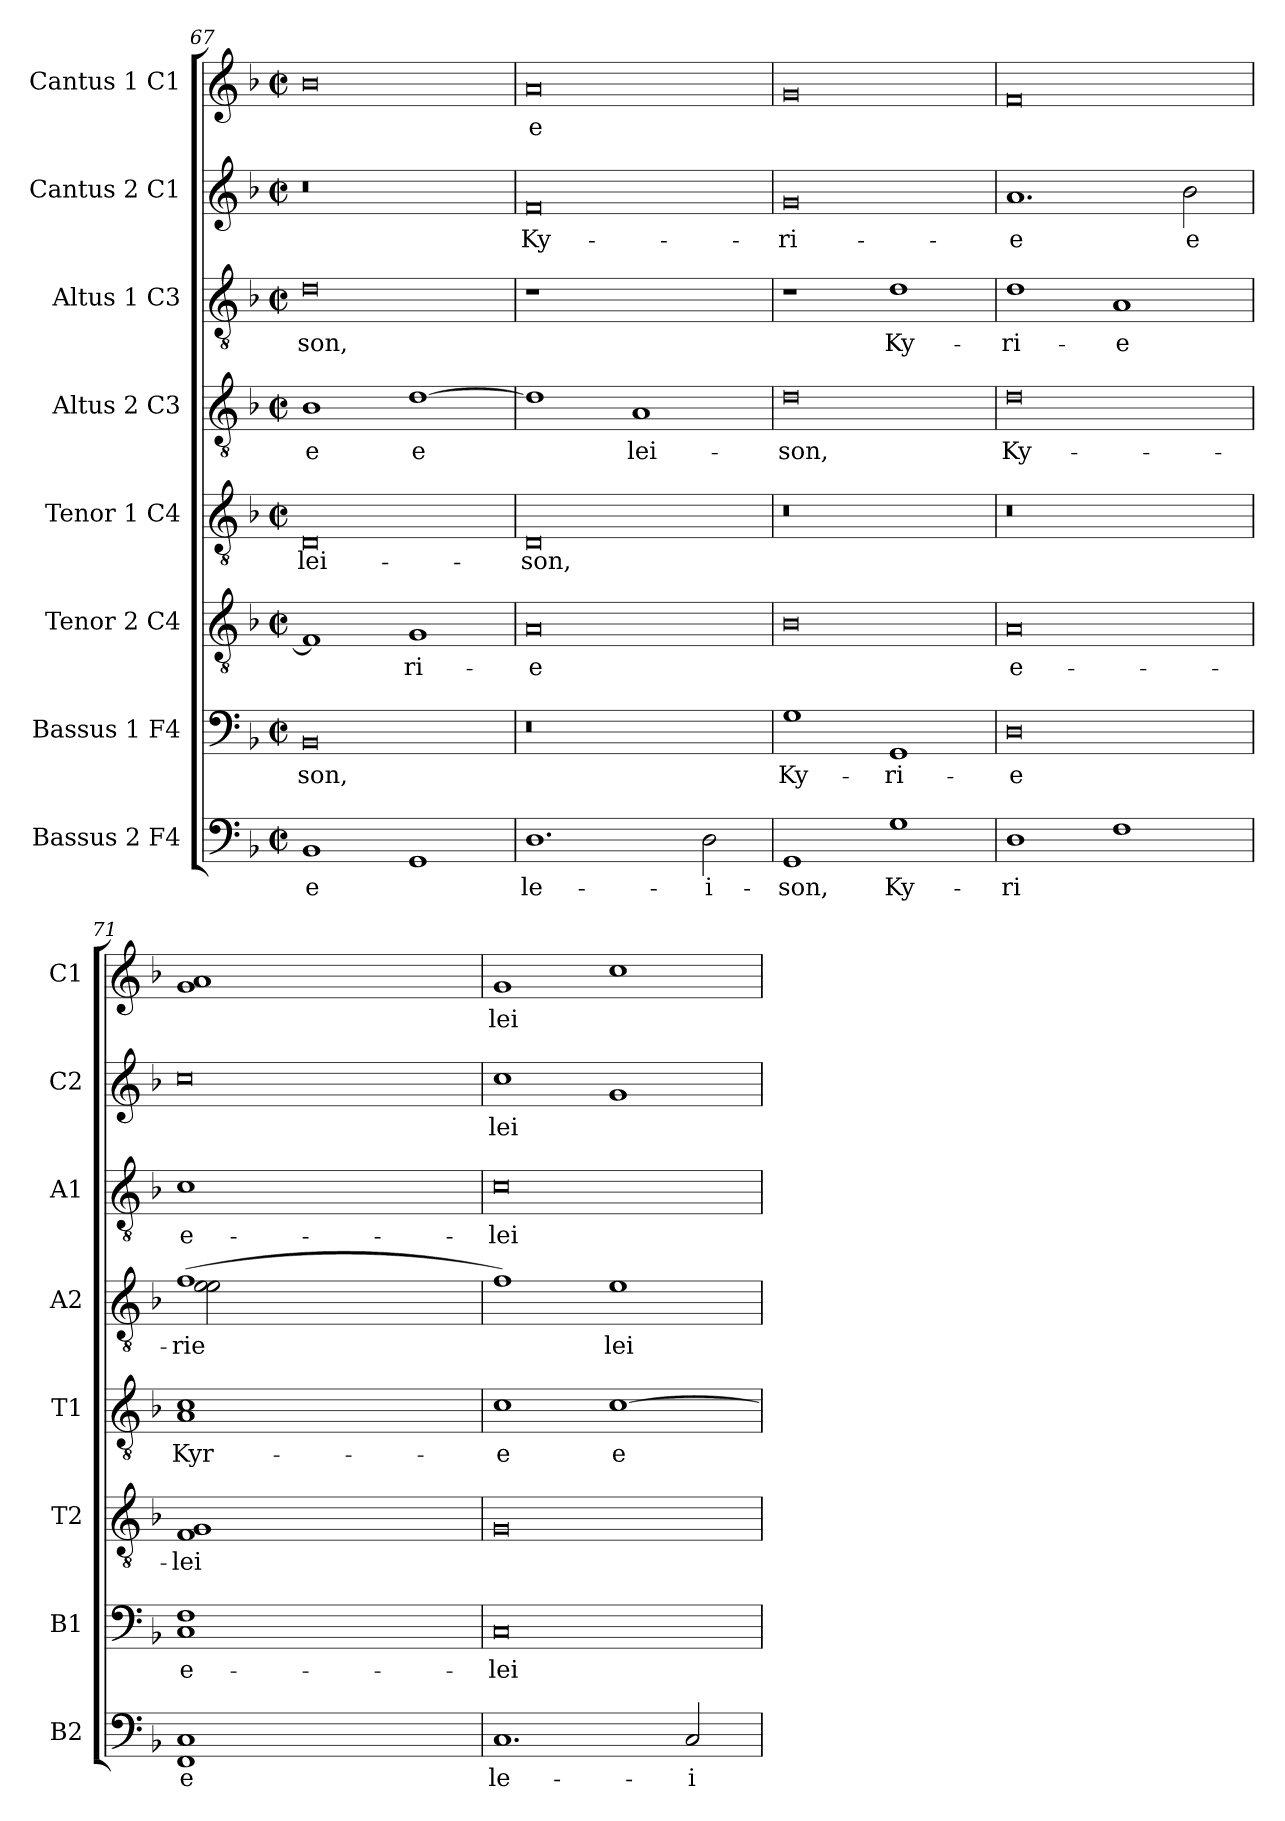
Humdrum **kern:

**kern	**text	**kern	**text	**kern	**text	**kern	**text	**kern	**text	**kern	**text	**kern	**text	**kern	**text
*part8	*part8	*part7	*part7	*part6	*part6	*part5	*part5	*part4	*part4	*part3	*part3	*part2	*part2	*part1	*part1
*staff8	*staff8	*staff7	*staff7	*staff6	*staff6	*staff5	*staff5	*staff4	*staff4	*staff3	*staff3	*staff2	*staff2	*staff1	*staff1
*I"Bassus 2  F4	*	*I"Bassus 1  F4	*	*I"Tenor 2  C4	*	*I"Tenor 1  C4	*	*I"Altus 2  C3	*	*I"Altus 1  C3	*	*I"Cantus 2  C1	*	*I"Cantus 1  C1	*
*I'B2	*	*I'B1	*	*I'T2	*	*I'T1	*	*I'A2	*	*I'A1	*	*I'C2	*	*I'C1	*
*clefF4	*	*clefF4	*	*clefGv2	*	*clefGv2	*	*clefGv2	*	*clefGv2	*	*clefG2	*	*clefG2	*
*k[b-]	*	*k[b-]	*	*k[b-]	*	*k[b-]	*	*k[b-]	*	*k[b-]	*	*k[b-]	*	*k[b-]	*
*F:	*	*F:	*	*F:	*	*F:	*	*F:	*	*F:	*	*F:	*	*F:	*
*M2/2	*	*M2/2	*	*M2/2	*	*M2/2	*	*M2/2	*	*M2/2	*	*M2/2	*	*M2/2	*
*met(c|)	*	*met(c|)	*	*met(c|)	*	*met(c|)	*	*met(c|)	*	*met(c|)	*	*met(c|)	*	*met(c|)	*
=67	=67	=67	=67	=67	=67	=67	=67	=67	=67	=67	=67	=67	=67	=67	=67
!	!LO:LY:b:cj	!	!LO:LY:b:cj	!	!LO:LY:b:cj	!	!LO:LY:b:cj	!	!LO:LY:b:cj	!	!LO:LY:b:cj	!	!	!	!LO:LY:b:cj
1BB-	e-	0BB-	-son,	1F]	--	0D	-lei-	1B-	-e	0d	-son,	0r	.	0b-	.
!	!LO:LY:b:cj	!	!	!	!LO:LY:b:cj	!	!	!	!LO:LY:b:cj	!	!	!	!	!	!
1GG	--	.	.	1G	-ri-	.	.	[>1d	e-	.	.	.	.	.	.
=68	=68	=68	=68	=68	=68	=68	=68	=68	=68	=68	=68	=68	=68	=68	=68
!	!LO:LY:b:cj	!	!	!	!LO:LY:b:cj	!	!LO:LY:b:cj	!	!LO:LY:b:cj	!	!	!	!LO:LY:b:cj	!	!LO:LY:b:cj
1.D	-le-	0r	.	0A	-e	0D	-son,	1d]	--	1r	.	0f	Ky-	0a	e-
!	!	!	!	!	!	!	!	!	!LO:LY:b:cj	!	!	!	!	!	!
.	.	.	.	.	.	.	.	1A	-lei-	1ryy	.	.	.	.	.
!	!LO:LY:b:cj	!	!	!	!	!	!	!	!	!	!	!	!	!	!
2D\	-i-	.	.	.	.	.	.	.	.	.	.	.	.	.	.
=69	=69	=69	=69	=69	=69	=69	=69	=69	=69	=69	=69	=69	=69	=69	=69
!	!LO:LY:b:cj	!	!LO:LY:b:cj	!	!LO:LY:b:cj	!	!	!	!LO:LY:b:cj	!	!	!	!LO:LY:b:cj	!	!LO:LY:b:cj
1GG	-son,	1G	Ky-	0B-	.	0r	.	0d	-son,	1r	.	0g	-ri-	0g	--
!	!LO:LY:b:cj	!	!LO:LY:b:cj	!	!	!	!	!	!	!	!LO:LY:b:cj	!	!	!	!
1G	Ky-	1GG	-ri-	.	.	.	.	.	.	1d	Ky-	.	.	.	.
=70	=70	=70	=70	=70	=70	=70	=70	=70	=70	=70	=70	=70	=70	=70	=70
!	!LO:LY:b:cj	!	!LO:LY:b:cj	!	!LO:LY:b:cj	!	!	!	!LO:LY:b:cj	!	!LO:LY:b:cj	!	!LO:LY:b:cj	!	!LO:LY:b:cj
1D	-ri-	0D	-e	0A	e-	0r	.	0d	Ky-	1d	-ri-	1.a	-e	0f	--
!	!LO:LY:b:cj	!	!	!	!	!	!	!	!	!	!LO:LY:b:cj	!	!	!	!
1F	--	.	.	.	.	.	.	.	.	1A	-e	.	.	.	.
!	!	!	!	!	!	!	!	!	!	!	!	!	!LO:LY:b:cj	!	!
.	.	.	.	.	.	.	.	.	.	.	.	2b-\	e-	.	.
=71	=71	=71	=71	=71	=71	=71	=71	=71	=71	=71	=71	=71	=71	=71	=71
!	!LO:LY:b:cj	!	!LO:LY:b:cj	!	!LO:LY:b:cj	!	!LO:LY:b:cj	!	!LO:LY:b:cj	!	!LO:LY:b:cj	!	!LO:LY:b:cj	!	!LO:LY:b:cj
*	*	*	*	*	*	*	*	*^	*	*	*	*	*	*	*
1C 1FF	-e	1C 1F	e-	1G 1F	-lei-	1c 1A	Kyr-	(>1f	2e\ 2e\	-rie-	1c	e-	0cc	--	1g 1a	--
.	.	.	.	.	.	.	.	.	1ryy	.	.	.	.	.	.	.
1ryy	.	1ryy	.	1ryy	.	1ryy	.	1ryy	.	.	1ryy	.	.	.	1ryy	.
.	.	.	.	.	.	.	.	.	2ryy	.	.	.	.	.	.	.
=72	=72	=72	=72	=72	=72	=72	=72	=72	=72	=72	=72	=72	=72	=72	=72	=72
!	!LO:LY:b:cj	!	!LO:LY:b:cj	!	!LO:LY:b:cj	!	!LO:LY:b:cj	!	!	!LO:LY:b:cj	!	!LO:LY:b:cj	!	!LO:LY:b:cj	!	!LO:LY:b:cj
*	*	*	*	*	*	*	*	*v	*v	*	*	*	*	*	*	*
1.C	le-	0C	-lei-	0G	--	1c	-e	1f)	--	0c	-lei-	1cc	-lei-	1g	-lei-
!	!	!	!	!	!	!	!LO:LY:b:cj	!	!LO:LY:b:cj	!	!	!	!LO:LY:b:cj	!	!LO:LY:b:cj
.	.	.	.	.	.	[>1c	e	1e	-lei-	.	.	1g	--	1cc	--
!	!LO:LY:b:cj	!	!	!	!	!	!	!	!	!	!	!	!	!	!
2C/	-i-	.	.	.	.	.	.	.	.	.	.	.	.	.	.
=	=	=	=	=	=	=	=	=	=	=	=	=	=	=	=
*-	*-	*-	*-	*-	*-	*-	*-	*-	*-	*-	*-	*-	*-	*-	*-
